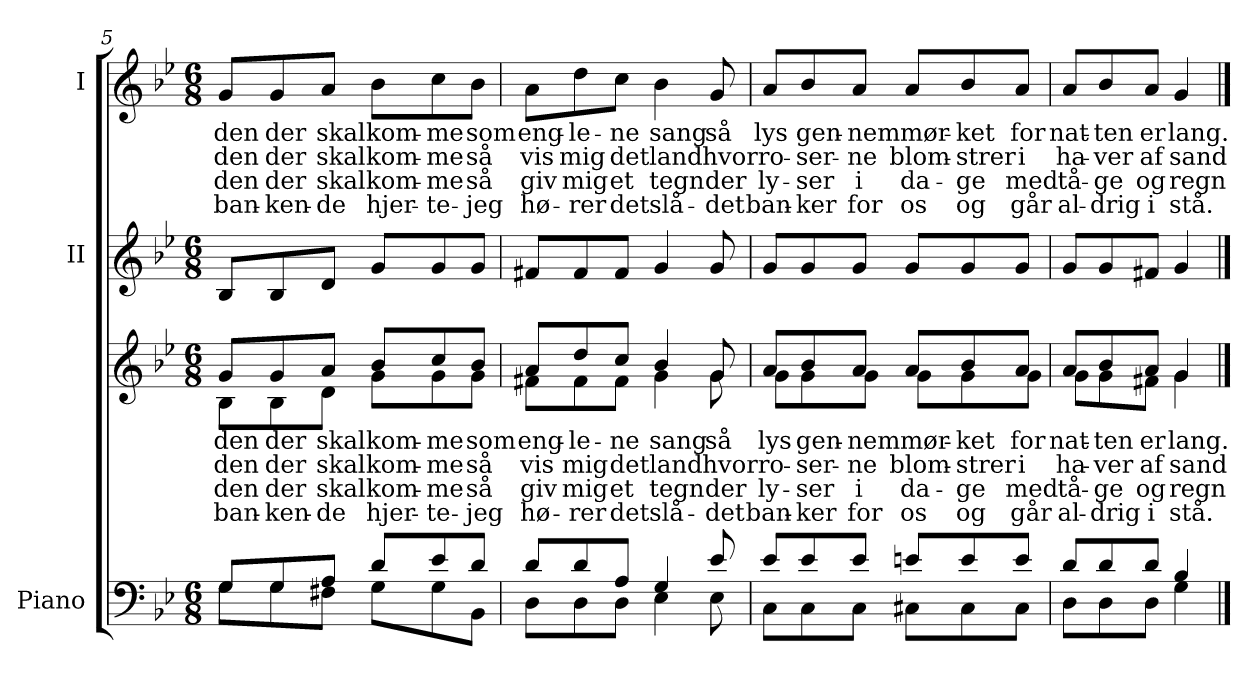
**kern	**kern	**text	**text	**text	**text	**kern	**kern	**text	**text	**text	**text
*part3	*part3	*part3	*part3	*part3	*part3	*part2	*part1	*part1	*part1	*part1	*part1
*staff4	*staff3	*staff3	*staff3	*staff3	*staff3	*staff2	*staff1	*staff1	*staff1	*staff1	*staff1
*I"Piano	*	*	*	*	*	*I"II	*I"I	*	*	*	*
*I'Pno	*	*	*	*	*	*I'II	*I'I	*	*	*	*
*clefF4	*clefG2	*	*	*	*	*clefG2	*clefG2	*	*	*	*
*k[b-e-]	*k[b-e-]	*	*	*	*	*k[b-e-]	*k[b-e-]	*	*	*	*
*M6/8	*M6/8	*	*	*	*	*M6/8	*M6/8	*	*	*	*
=5	=5	=5	=5	=5	=5	=5	=5	=5	=5	=5	=5
*^	*	*	*	*	*	*	*	*	*	*	*
!	!	!	!LO:LY:b	!LO:LY:b	!LO:LY:b	!LO:LY:b	!	!	!LO:LY:b	!LO:LY:b	!LO:LY:b	!LO:LY:b
*	*	*^	*	*	*	*	*	*	*	*	*	*
8G/L	8G\L	8g/L	8B-\L	den	den	den	ban-	8B-/L	8g/L	den	den	den	ban-
!	!	!	!	!LO:LY:b	!LO:LY:b	!LO:LY:b	!LO:LY:b	!	!	!LO:LY:b	!LO:LY:b	!LO:LY:b	!LO:LY:b
8G/	8G\	8g/	8B-\	der	der	der	-ken-	8B-/	8g/	der	der	der	-ken-
!	!	!	!	!LO:LY:b	!LO:LY:b	!LO:LY:b	!LO:LY:b	!	!	!LO:LY:b	!LO:LY:b	!LO:LY:b	!LO:LY:b
8A/J	8F#X\J	8a/J	8d\J	skal	skal	skal	-de	8d/J	8a/J	skal	skal	skal	-de
!	!	!	!	!LO:LY:b	!LO:LY:b	!LO:LY:b	!LO:LY:b	!	!	!LO:LY:b	!LO:LY:b	!LO:LY:b	!LO:LY:b
8d/L	8G\L	8b-/L	8g\L	kom-	kom-	kom-	hjer-	8g/L	8b-\L	kom-	kom-	kom-	hjer-
!	!	!	!	!LO:LY:b	!LO:LY:b	!LO:LY:b	!LO:LY:b	!	!	!LO:LY:b	!LO:LY:b	!LO:LY:b	!LO:LY:b
8e-/	8G\	8cc/	8g\	-me	-me	-me	-te -	8g/	8cc\	-me	-me	-me	-te -
!	!	!	!	!LO:LY:b	!LO:LY:b	!LO:LY:b	!LO:LY:b	!	!	!LO:LY:b	!LO:LY:b	!LO:LY:b	!LO:LY:b
8d/J	8BB-\J	8b-/J	8g\J	som	så	så	jeg	8g/J	8b-\J	som	så	så	jeg
=6	=6	=6	=6	=6	=6	=6	=6	=6	=6	=6	=6	=6	=6
!	!	!	!	!LO:LY:b	!LO:LY:b	!LO:LY:b	!LO:LY:b	!	!	!LO:LY:b	!LO:LY:b	!LO:LY:b	!LO:LY:b
8d/L	8D\L	8a/L	8f#X\L	eng-	vis	giv	hø-	8f#X/L	8a\L	eng-	vis	giv	hø-
!	!	!	!	!LO:LY:b	!LO:LY:b	!LO:LY:b	!LO:LY:b	!	!	!LO:LY:b	!LO:LY:b	!LO:LY:b	!LO:LY:b
8d/	8D\	8dd/	8f#\	-le-	mig	mig	-rer	8f#/	8dd\	-le-	mig	mig	-rer
!	!	!	!	!LO:LY:b	!LO:LY:b	!LO:LY:b	!LO:LY:b	!	!	!LO:LY:b	!LO:LY:b	!LO:LY:b	!LO:LY:b
8A/J	8D\J	8cc/J	8f#\J	-ne	det	et	det	8f#/J	8cc\J	-ne	det	et	det
!	!	!	!	!LO:LY:b	!LO:LY:b	!LO:LY:b	!LO:LY:b	!	!	!LO:LY:b	!LO:LY:b	!LO:LY:b	!LO:LY:b
4G/	4E-\	4b-/	4g\	sang	land	tegn	slå -	4g/	4b-\	sang	land	tegn	slå -
!	!	!	!	!LO:LY:b	!LO:LY:b	!LO:LY:b	!LO:LY:b	!	!	!LO:LY:b	!LO:LY:b	!LO:LY:b	!LO:LY:b
8e-/	8E-\	8g/	8g\	så	hvor	der	det	8g/	8g/	så	hvor	der	det
!!LO:LB:g=z
=7	=7	=7	=7	=7	=7	=7	=7	=7	=7	=7	=7	=7	=7
!	!	!	!	!LO:LY:b	!LO:LY:b	!LO:LY:b	!LO:LY:b	!	!	!LO:LY:b	!LO:LY:b	!LO:LY:b	!LO:LY:b
8e-/L	8C\L	8a/L	8g\L	lys	ro-	ly-	ban-	8g/L	8a/L	lys	ro-	ly-	ban-
!	!	!	!	!LO:LY:b	!LO:LY:b	!LO:LY:b	!LO:LY:b	!	!	!LO:LY:b	!LO:LY:b	!LO:LY:b	!LO:LY:b
8e-/	8C\	8b-/	8g\	gen-	-ser-	-ser	-ker	8g/	8b-/	gen-	-ser-	-ser	-ker
!	!	!	!	!LO:LY:b	!LO:LY:b	!LO:LY:b	!LO:LY:b	!	!	!LO:LY:b	!LO:LY:b	!LO:LY:b	!LO:LY:b
8e-/J	8C\J	8a/J	8g\J	-nem	-ne	i	for	8g/J	8a/J	-nem	-ne	i	for
!	!	!	!	!LO:LY:b	!LO:LY:b	!LO:LY:b	!LO:LY:b	!	!	!LO:LY:b	!LO:LY:b	!LO:LY:b	!LO:LY:b
8en/L	8C#X\L	8a/L	8g\L	mør-	blom-	da-	os	8g/L	8a/L	mør-	blom-	da-	os
!	!	!	!	!LO:LY:b	!LO:LY:b	!LO:LY:b	!LO:LY:b	!	!	!LO:LY:b	!LO:LY:b	!LO:LY:b	!LO:LY:b
8e/	8C#\	8b-/	8g\	-ket	-strer	-ge	og	8g/	8b-/	-ket	-strer	-ge	og
!	!	!	!	!LO:LY:b	!LO:LY:b	!LO:LY:b	!LO:LY:b	!	!	!LO:LY:b	!LO:LY:b	!LO:LY:b	!LO:LY:b
8e/J	8C#\J	8a/J	8g\J	for	i	med	går	8g/J	8a/J	for	i	med	går
=8	=8	=8	=8	=8	=8	=8	=8	=8	=8	=8	=8	=8	=8
!	!	!	!	!LO:LY:b	!LO:LY:b	!LO:LY:b	!LO:LY:b	!	!	!LO:LY:b	!LO:LY:b	!LO:LY:b	!LO:LY:b
8d/L	8D\L	8a/L	8g\L	nat-	ha-	tå-	al-	8g/L	8a/L	nat-	ha-	tå-	al-
!	!	!	!	!LO:LY:b	!LO:LY:b	!LO:LY:b	!LO:LY:b	!	!	!LO:LY:b	!LO:LY:b	!LO:LY:b	!LO:LY:b
8d/	8D\	8b-/	8g\	-ten	-ver	-ge	-drig	8g/	8b-/	-ten	-ver	-ge	-drig
!	!	!	!	!LO:LY:b	!LO:LY:b	!LO:LY:b	!LO:LY:b	!	!	!LO:LY:b	!LO:LY:b	!LO:LY:b	!LO:LY:b
8d/J	8D\J	8a/J	8f#X\J	er	af	og	i	8f#X/J	8a/J	er	af	og	i
!	!	!	!	!LO:LY:b	!LO:LY:b	!LO:LY:b	!LO:LY:b	!	!	!LO:LY:b	!LO:LY:b	!LO:LY:b	!LO:LY:b
4B-/	4G\	4g/	4g\	lang.	sand	regn	stå.	4g/	4g/	lang.	sand	regn	stå.
*v	*v	*	*	*	*	*	*	*	*	*	*	*	*
*	*v	*v	*	*	*	*	*	*	*	*	*	*
==	==	==	==	==	==	==	==	==	==	==	==
*-	*-	*-	*-	*-	*-	*-	*-	*-	*-	*-	*-
